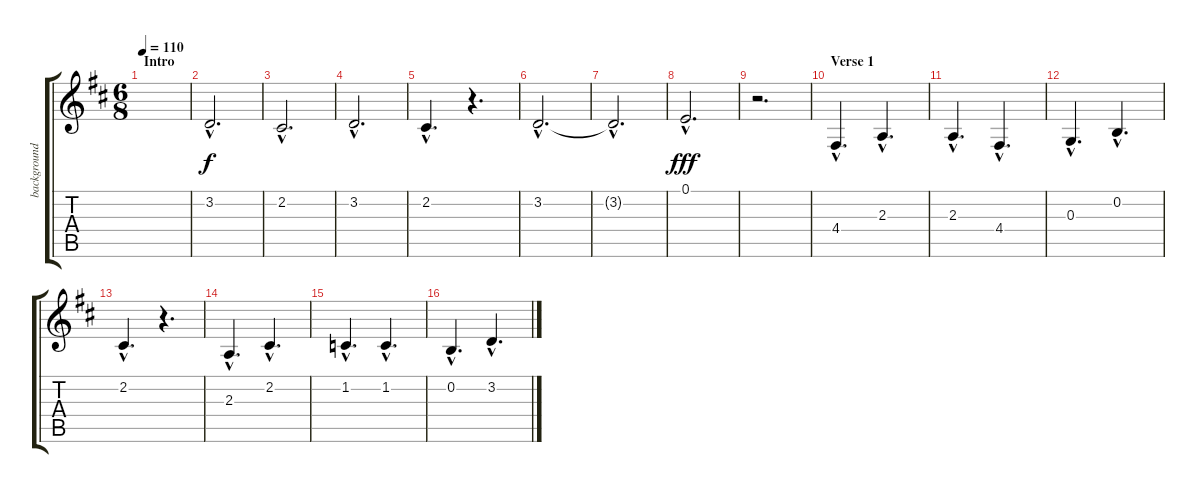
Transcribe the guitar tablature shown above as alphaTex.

\track ("background vocals" "background") {instrument choiraahs}
\staff {score tabs}
\tuning (E4 B3 G3 D3 A2 E2) {hide}
\ts (6 8)
\section ("" "Intro")
\tempo 110
\clef g2
\ks d
|
3.2{hac}.2{d} |
2.2{hac}.2{d} |
3.2{hac}.2{d} |
2.2{hac}.4{d} r.4{d} |
3.2{hac}.2{d} |
3.2{hac t}.2{d dy f} |
0.1{hac}.2{d dy fff} |
r.2{d} |
\section ("" "Verse 1")
4.4{hac}.4{d} 2.3{hac}.4{d} |
2.3{hac}.4{d} 4.4{hac}.4{d} |
0.3{hac}.4{d} 0.2{hac}.4{d} |
2.2{hac}.4{d} r.4{d} |
2.3{hac}.4{d} 2.2{hac}.4{d} |
1.2{hac}.4{d} 1.2{hac}.4{d} |
0.2{hac}.4{d} 3.2{hac}.4{d}
